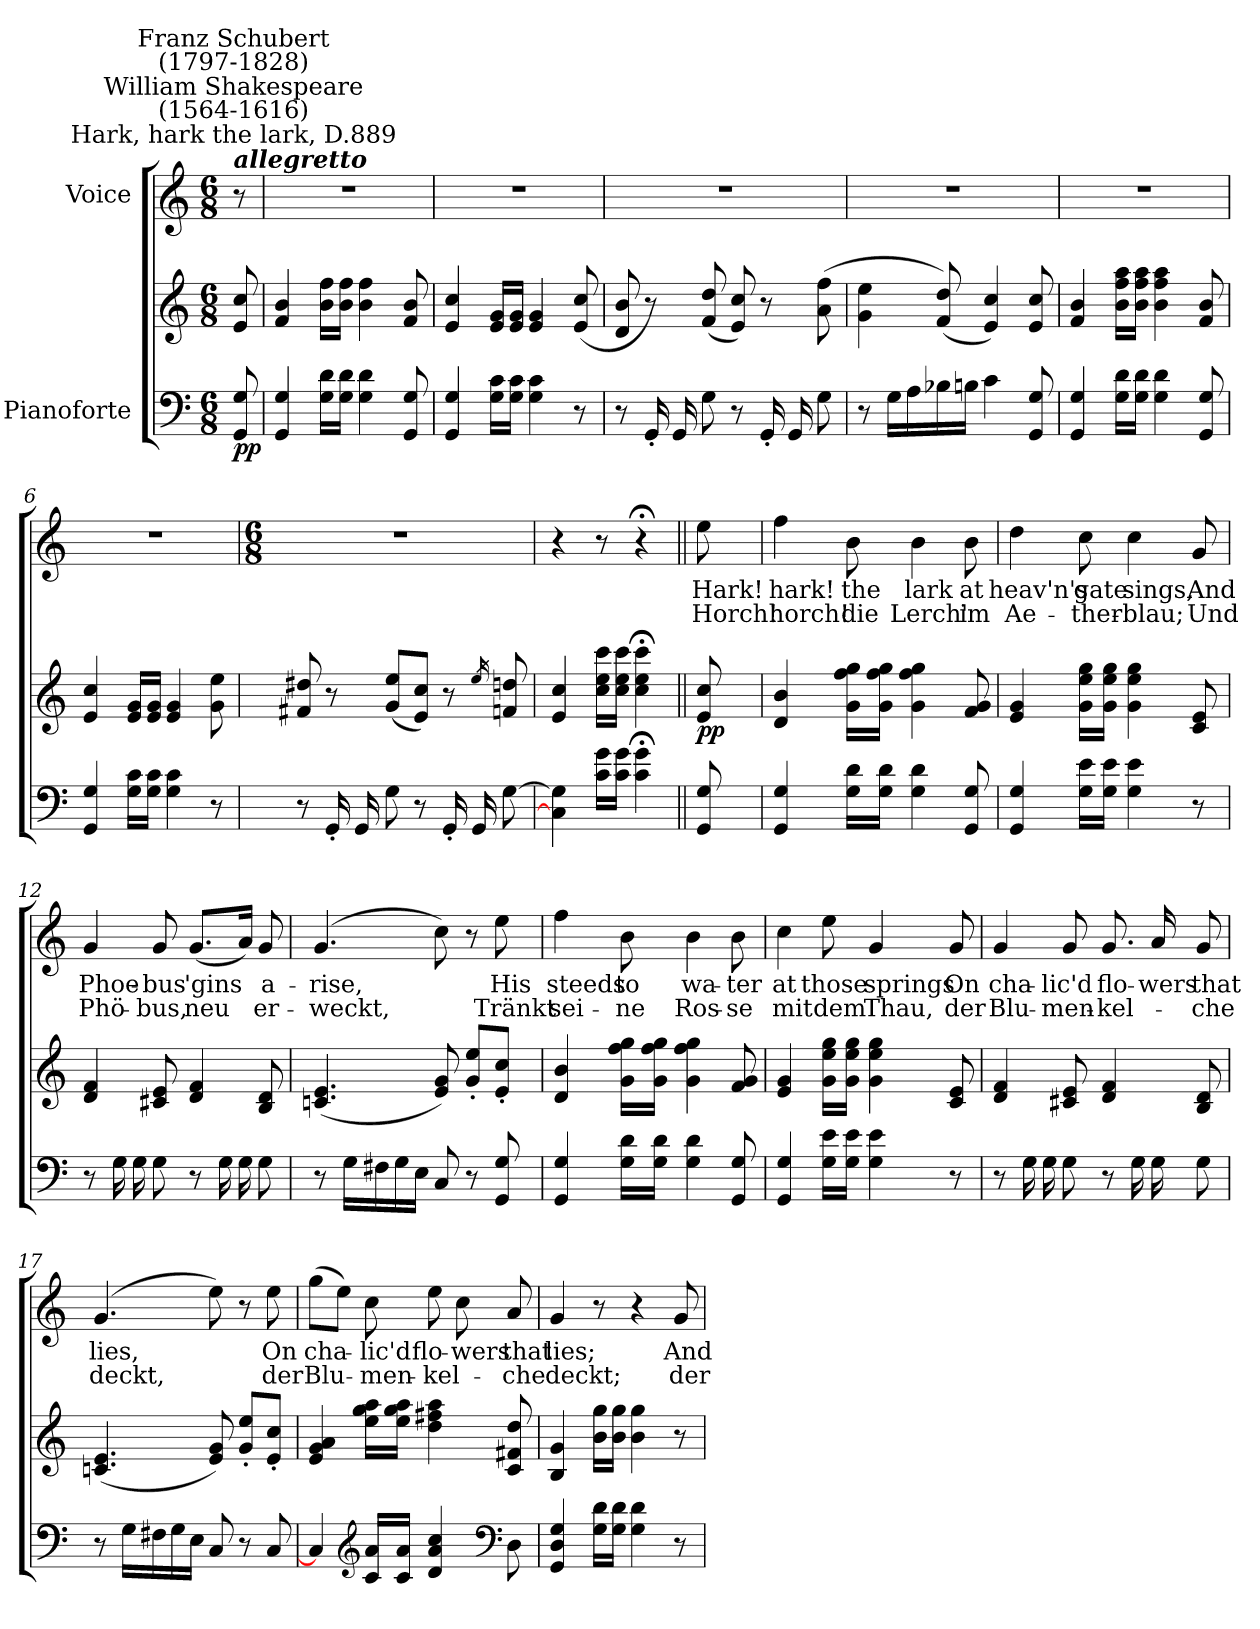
**kern	**kern	**dynam	**kern	**text	**text
*part2	*part2	*part2	*part1	*part1	*part1
*staff3	*staff2	*staff2/3	*staff1	*staff1	*staff1
*I"Pianoforte	*	*	*I"Voice	*	*
*clefF4	*clefG2	*	*clefG2	*	*
*k[]	*k[]	*	*k[]	*	*
*C:	*C:	*	*C:	*	*
*M6/8	*M6/8	*	*M6/8	*	*
=	=	=	=	=	=
!	!	!	!LO:TX:a:Bi:t=allegretto	!	!
!	!	!	!LO:TX:a:cj:t=Hark, hark the lark, D.889	!	!
!	!	!	!LO:TX:a:cj:t=William Shakespeare\n(1564-1616)	!	!
!	!	!	!LO:TX:a:cj:t=Franz Schubert\n(1797-1828)	!	!
!	!	!LO:DY:b=2	!	!	!
!	!	!LO:DY:n=1:b	!	!	!
8GG/ 8G/	8e 8cc	p p	8r	.	.
=1	=1	=1	=1	=1	=1
!	!	!	!LO:N:vis=1	!	!
4GG 4G	4f 4b	.	2.r	.	.
16G 16dLL	16b 16ffLL	.	.	.	.
16G 16dJJ	16b 16ffJJ	.	.	.	.
4G 4d	4b 4ff	.	.	.	.
8GG 8G	8f 8b	.	.	.	.
=2	=2	=2	=2	=2	=2
!	!	!	!LO:N:vis=1	!	!
4GG 4G	4e 4cc	.	2.r	.	.
16G 16cLL	16e 16gLL	.	.	.	.
16G 16cJJ	16e 16gJJ	.	.	.	.
4G 4c	4e 4g	.	.	.	.
8r	(<8e 8cc	.	.	.	.
=3	=3	=3	=3	=3	=3
!	!	!	!LO:N:vis=1	!	!
8r	8d 8b	.	2.r	.	.
16GG'LL	8r)	.	.	.	.
16GG	.	.	.	.	.
8GJ	(<8f 8dd	.	.	.	.
8r	8e 8cc)	.	.	.	.
16GG'LL	8r	.	.	.	.
16GG	.	.	.	.	.
8GJ	(>8a 8ff	.	.	.	.
=4	=4	=4	=4	=4	=4
!	!	!	!LO:N:vis=1	!	!
8r	4g 4ee	.	2.r	.	.
16GLL	.	.	.	.	.
16A	.	.	.	.	.
16B-X	(<8f 8dd)	.	.	.	.
16BnJJ	.	.	.	.	.
4c	4e 4cc)	.	.	.	.
8GG 8G	8e 8cc	.	.	.	.
=5	=5	=5	=5	=5	=5
!	!	!	!LO:N:vis=1	!	!
4GG 4G	4f 4b	.	2.r	.	.
16G 16dLL	16b 16ff 16aaLL	.	.	.	.
16G 16dJJ	16b 16ff 16aaJJ	.	.	.	.
4G 4d	4b 4ff 4aa	.	.	.	.
8GG 8G	8f 8b	.	.	.	.
=6	=6	=6	=6	=6	=6
!	!	!	!LO:N:vis=1	!	!
4GG 4G	4e 4cc	.	2.r	.	.
16G 16cLL	16e 16gLL	.	.	.	.
16G 16cJJ	16e 16gJJ	.	.	.	.
4G 4c	4e 4g	.	.	.	.
8r	(<8g 8ee	.	.	.	.
!!LO:LB:g=z
=7	=7	=7	=7	=7	=7
*	*	*	*M6/8	*	*
!	!	!	!LO:N:vis=1	!	!
8r	8f#X 8dd#X	.	2.r	.	.
16GG'LL	8r	.	.	.	.
16GG	.	.	.	.	.
8GJ)	(<8g 8eeL	.	.	.	.
8r	8e 8ccJ)	.	.	.	.
16GG'LL	8r	.	.	.	.
16GG	.	.	.	.	.
.	16qee	.	.	.	.
[8GJ	8fn 8ddn	.	.	.	.
=8	=8	=8	=8	=8	=8
4C] 4G]	4e 4cc	.	4r	.	.
16c 16gLL	16cc 16ee 16cccLL	.	8r	.	.
16c 16gJJ	16cc 16ee 16cccJJ	.	.	.	.
4c;< 4g;<	4cc;< 4ee;< 4ccc;<	.	4r;<	.	.
=9||	=9||	=9||	=9||	=9||	=9||
!	!	!LO:DY:b	!	!LO:LY:b	!LO:LY:b
8GG 8G	8e 8cc	pp	8ee	Hark!	Horch!
=10	=10	=10	=10	=10	=10
!	!	!	!	!LO:LY:b	!LO:LY:b
4GG 4G	4d 4b	.	4ff	hark!	horch!
!	!	!	!	!LO:LY:b	!LO:LY:b
16G 16dLL	16g 16ff 16ggLL	.	8b	the	die
16G 16dJJ	16g 16ff 16ggJJ	.	.	.	.
!	!	!	!	!LO:LY:b	!LO:LY:b
4G 4d	4g 4ff 4gg	.	4b	lark	Lerch'
!	!	!	!	!LO:LY:b	!LO:LY:b
8GG 8G	8f 8g	.	8b	at	im
=11	=11	=11	=11	=11	=11
!	!	!	!	!LO:LY:b	!LO:LY:b
4GG 4G	4e 4g	.	4dd	heav'n's	Ae-
!	!	!	!	!LO:LY:b	!LO:LY:b
16G 16eLL	16g 16ee 16ggLL	.	8cc	-gate	ther-
16G 16eJJ	16g 16ee 16ggJJ	.	.	.	.
!	!	!	!	!LO:LY:b	!LO:LY:b
4G 4e	4g 4ee 4gg	.	4cc	-sings,	blau;
!	!	!	!	!LO:LY:b	!LO:LY:b
8r	8c 8e	.	8g	And	Und
=12	=12	=12	=12	=12	=12
!	!	!	!	!LO:LY:b	!LO:LY:b
8r	4d 4f	.	4g	Phoe-	-Phö-
16GLL	.	.	.	.	.
16G	.	.	.	.	.
!	!	!	!	!LO:LY:b	!LO:LY:b
8GJ	8c#X 8e	.	8g	-bus	bus,
!	!	!	!	!LO:LY:b	!LO:LY:b
8r	4d 4f	.	(<8.gL	'gins	neu
16GLL	.	.	.	.	.
16G	.	.	16aJ)	.	.
!	!	!	!	!LO:LY:b	!LO:LY:b
8GJ	8B 8d	.	8g	a-	-er-
!!LO:LB:g=z
=13	=13	=13	=13	=13	=13
!	!	!	!	!LO:LY:b	!LO:LY:b
8r	(<4.cn 4.e	.	(<4.g	-rise,	weckt,
16GLL	.	.	.	.	.
16F#X	.	.	.	.	.
16G	.	.	.	.	.
16EJJ	.	.	.	.	.
8C	8e 8g)	.	8cc)	.	.
8r	8g' 8ee'L	.	8r	.	.
!	!	!	!	!LO:LY:b	!LO:LY:b
8GG 8G	8e' 8cc'J	.	8ee	His	Tränkt
=14	=14	=14	=14	=14	=14
!	!	!	!	!LO:LY:b	!LO:LY:b
4GG 4G	4d 4b	.	4ff	steeds	sei-
!	!	!	!	!LO:LY:b	!LO:LY:b
16G 16dLL	16g 16ff 16ggLL	.	8b	-to	ne
16G 16dJJ	16g 16ff 16ggJJ	.	.	.	.
!	!	!	!	!LO:LY:b	!LO:LY:b
4G 4d	4g 4ff 4gg	.	4b	wa-	-Ros-
!	!	!	!	!LO:LY:b	!LO:LY:b
8GG 8G	8f 8g	.	8b	-ter	se
=15	=15	=15	=15	=15	=15
!	!	!	!	!LO:LY:b	!LO:LY:b
4GG 4G	4e 4g	.	4cc	at	mit
!	!	!	!	!LO:LY:b	!LO:LY:b
16G 16eLL	16g 16ee 16ggLL	.	8ee	those	dem
16G 16eJJ	16g 16ee 16ggJJ	.	.	.	.
!	!	!	!	!LO:LY:b	!LO:LY:b
4G 4e	4g 4ee 4gg	.	4g	springs	Thau,
!	!	!	!	!LO:LY:b	!LO:LY:b
8r	8c 8e	.	8g	On	der
=16	=16	=16	=16	=16	=16
!	!	!	!	!LO:LY:b	!LO:LY:b
8r	4d 4f	.	4g	cha-	-Blu-
16GLL	.	.	.	.	.
16G	.	.	.	.	.
!	!	!	!	!LO:LY:b	!LO:LY:b
8GJ	8c#X 8e	.	8g	-lic'd	men-
!	!	!	!	!LO:LY:b	!LO:LY:b
8r	4d 4f	.	8.g	-flo-	-kel-
16GLL	.	.	.	.	.
!	!	!	!	!LO:LY:b	!
16G	.	.	16a	wers	.
!	!	!	!	!LO:LY:b	!LO:LY:b
8GJ	8B 8d	.	8g	that	che
!!LO:LB:g=z
=17	=17	=17	=17	=17	=17
!	!	!	!	!LO:LY:b	!LO:LY:b
8r	(<4.cn 4.e	.	(<4.g	lies,	deckt,
16GLL	.	.	.	.	.
16F#X	.	.	.	.	.
16G	.	.	.	.	.
16EJJ	.	.	.	.	.
8C	8e 8g)	.	8ee)	.	.
8r	8g' 8ee'L	.	8r	.	.
!	!	!	!	!LO:LY:b	!LO:LY:b
8C	8e' 8cc'J	.	8ee	On	der
=18	=18	=18	=18	=18	=18
!	!	!	!	!LO:LY:b	!LO:LY:b
4C]	4e 4g 4a	.	(>8ggL	cha-	Blu-
.	.	.	8eeJ)	.	.
*clefG2	*	*	*	*	*
!	!	!	!	!LO:LY:b	!LO:LY:b
16c 16aLL	16ee 16gg 16aaLL	.	8cc	lic'd	men-
16c 16aJJ	16ee 16gg 16aaJJ	.	.	.	.
!	!	!	!	!LO:LY:b	!LO:LY:b
4d 4a 4cc	4dd 4ff#X 4aa	.	8ee	-flo-	-kel-
!	!	!	!	!LO:LY:b	!
.	.	.	8cc	wers	.
*clefF4	*	*	*	*	*
!	!	!	!	!LO:LY:b	!LO:LY:b
8D	8c 8f#X 8dd	.	8a	that	che
=19	=19	=19	=19	=19	=19
!	!	!	!	!LO:LY:b	!LO:LY:b
4GG 4D 4G	4B 4g	.	4g	lies;	deckt;
16G 16dLL	16b 16ggLL	.	8r	.	.
16G 16dJJ	16b 16ggJJ	.	.	.	.
4G 4d	4b 4gg	.	4r	.	.
!	!	!	!	!LO:LY:b	!LO:LY:b
8r	8r	.	8g	And	der
=	=	=	=	=	=
*-	*-	*-	*-	*-	*-
